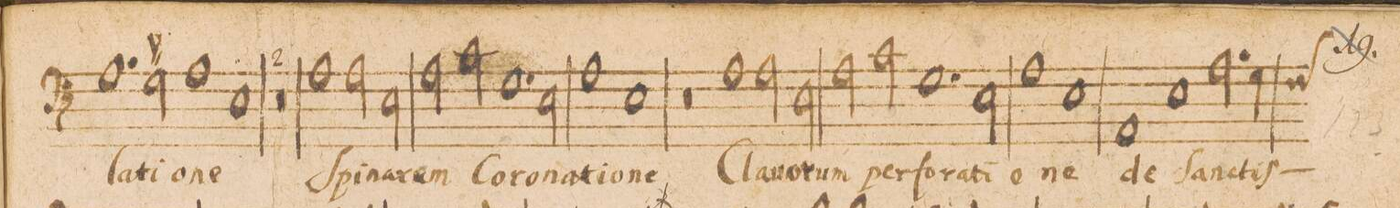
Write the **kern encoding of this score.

**kern	**text
*I"BASVS.	*
*clefF4	*
*k[]	*
*met(C|)	*
*M2/1	*
1.A	-la-
=48-	=48-
2G#X\	-ti-
1A	-o-
=49-	=49-
1E	-ne
0r	.
=50-	=50-
1A	Spi-
=51-	=51-
2A\	-na-
2E\	-rum
2A\	Co-
2c\	-ro-
=52-	=52-
1.Gny	-na-
2E\	-ti-
=53-	=53-
1A	-o-
1E	-ne
=54-	=54-
0r	.
=55-	=55-
1A	Cla-
2A\	-no-
2E\	-rum
=56-	=56-
2A\	per-
2c\	-fo-
1.G	-ra-
=57-	=57-
2E\	-ti-
1A	-o-
=58-	=58-
1E	-ne
1AA	de
=59-	=59-
1E	San-
2.A\	-ctis-
*custos:F	*
4G\	.
=60-	=60-
*-	*-
